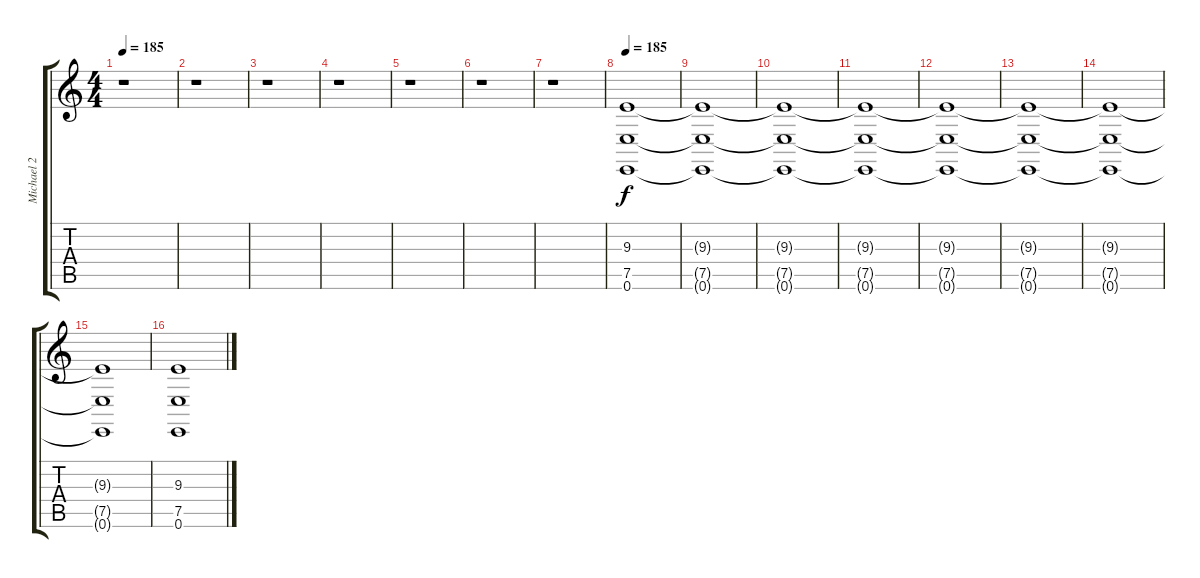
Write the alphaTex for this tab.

\track ("Michael 2" "Michael 2") {instrument synthstrings1}
\staff {score tabs}
\tuning (E4 B3 G3 D3 A2 E2) {hide}
\ts (4 4)
\tempo 185
\clef g2
\ks c
r.1{dy f} |
r.1 |
r.1 |
r.1 |
r.1 |
r.1 |
r.1 |
\tempo 185
(9.3 7.5 0.6).1{volume 9 instrument stringensemble1} |
(9.3{t} 7.5{t} 0.6{t}).1 |
(9.3{t} 7.5{t} 0.6{t}).1 |
(9.3{t} 7.5{t} 0.6{t}).1 |
(9.3{t} 7.5{t} 0.6{t}).1 |
(9.3{t} 7.5{t} 0.6{t}).1 |
(9.3{t} 7.5{t} 0.6{t}).1 |
(9.3{t} 7.5{t} 0.6{t}).1 |
(9.3 7.5 0.6).1{volume 6}
